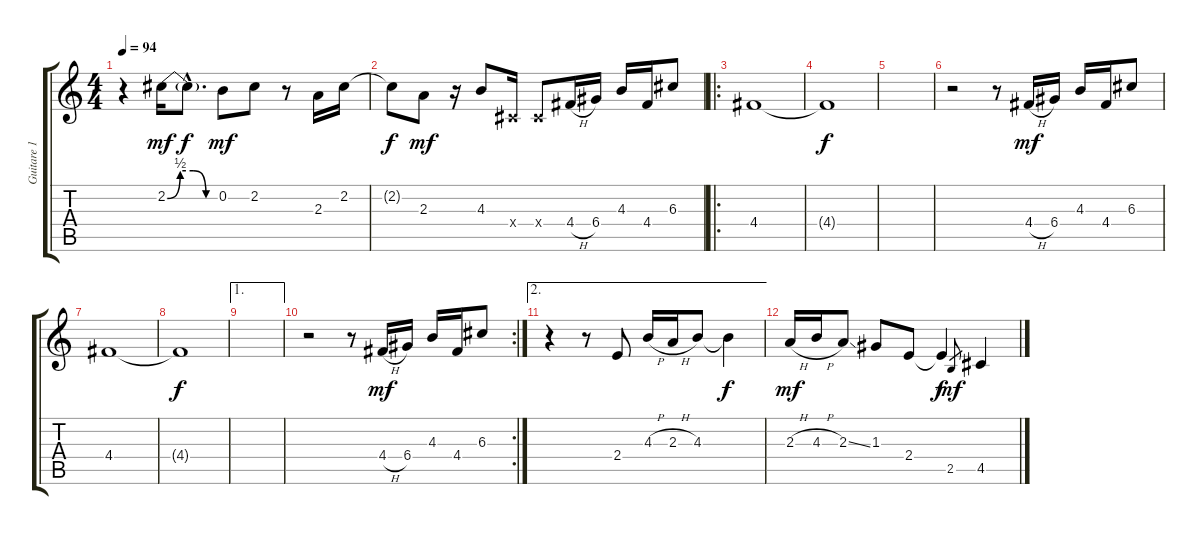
\track ("Guitare 1" "Guitare 1") {instrument acousticguitarsteel}
\staff {score tabs}
\tuning (E4 B3 G3 D3 A2 E2) {hide}
\ts (4 4)
\tempo 94
\clef g2
\ks c
r.4{dy mf} 2.2{be (custom 0 0 15 2 30 2 45 0 60 0)}.16 2.2{hac t}.8{d dy f} 0.2.8{dy mf} 2.2.8 r.8 2.3.16 2.2.16 |
2.2{t}.8{dy f} 2.3.8{dy mf} r.16 4.3.8 -1.4{x}.16 -1.4{x}.8 4.4{h}.16 6.4.16 4.3.16 4.4.16 6.3.8 |
\ro
4.4.1 |
4.4{t}.1{dy f} |
|
r.2 r.8 4.4{h}.16{dy mf} 6.4.16 4.3.16 4.4.16 6.3.8 |
4.4.1 |
4.4{t}.1{dy f} |
\ae 1
|
\rc 2
r.2 r.8 4.4{h}.16{dy mf} 6.4.16 4.3.16 4.4.16 6.3.8 |
\ae 2
r.4 r.8 2.4.8 4.3{h}.16 2.3{h}.16 4.3.8 4.3{t}.4{dy f} |
2.3{h}.16{dy mf} 4.3{h}.16 2.3{ss}.8 1.3.8 2.4.8 2.4{t}.4{dy f} 2.5.8{gr dy mf} 4.5.4
